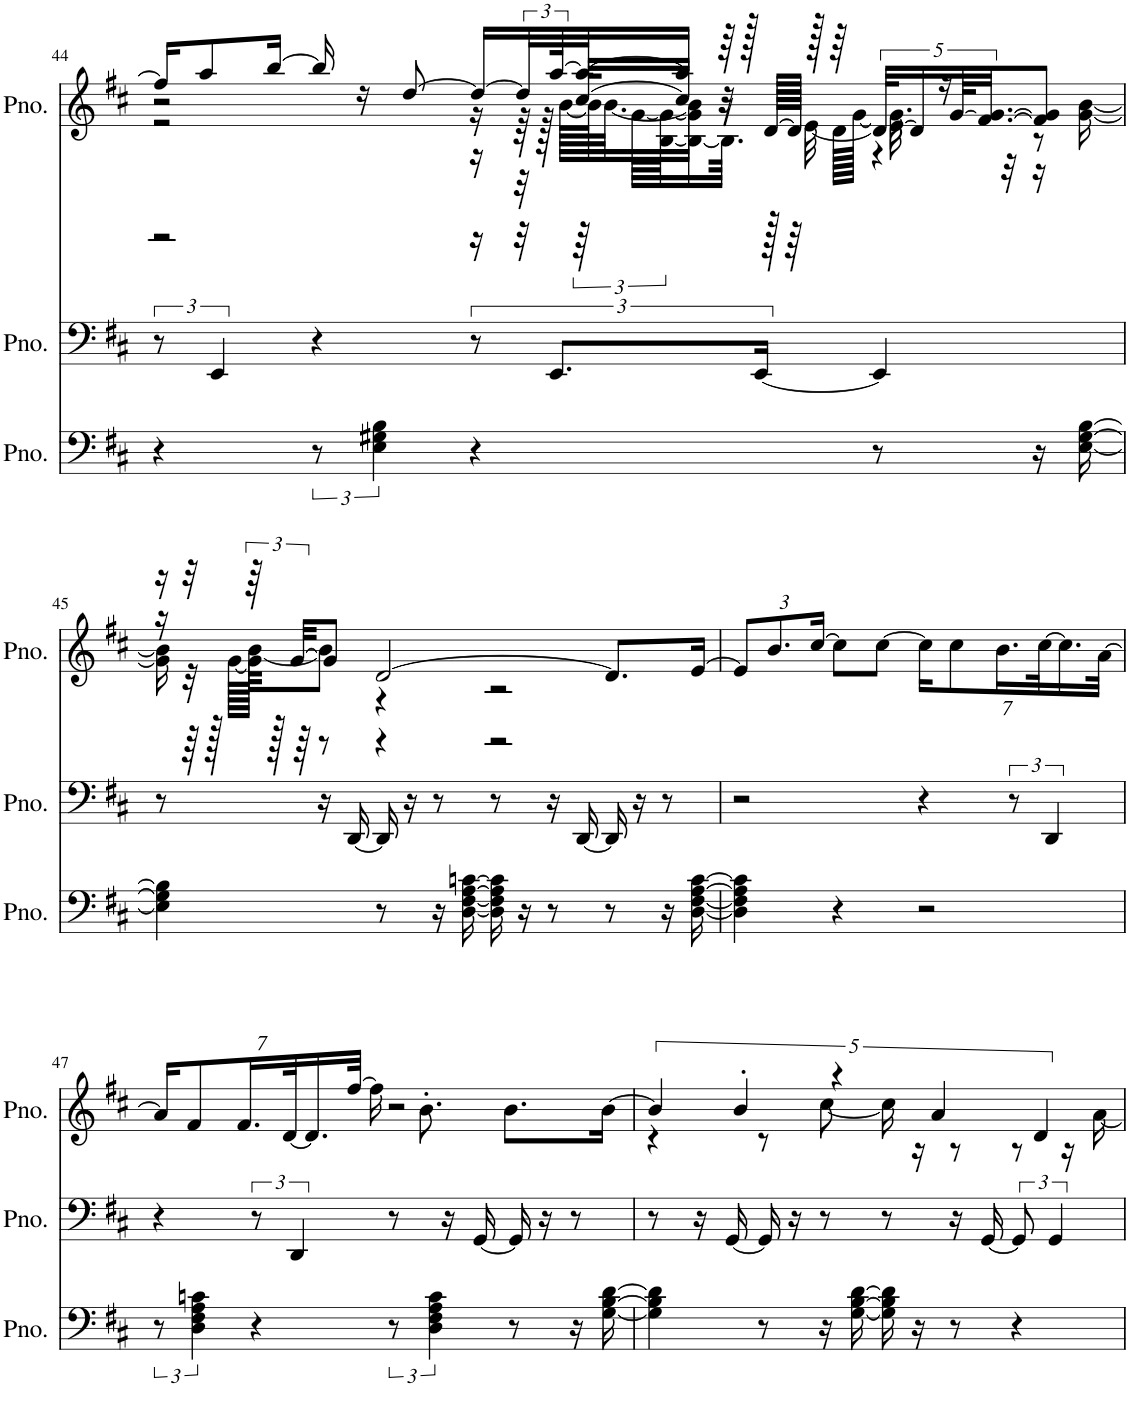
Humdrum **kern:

**kern	**kern	**kern
*part3	*part2	*part1
*staff3	*staff2	*staff1
*I"Piano	*I"Piano	*I"Piano
*I'Pno.	*I'Pno.	*I'Pno.
!!LO:PB:g=z
*clefF4	*clefF4	*clefG2
*k[f#c#]	*k[f#c#]	*k[f#c#]
*M4/4	*M4/4	*M4/4
=44	=44	=44
*	*	*^
*	*	*	*^
*	*	*	*	*^
4r	12r	16ff#/KL]	2r	2r	2r
.	.	8aa/	.	.	.
.	6EE/	.	.	.	.
.	.	[16bb/Jk	.	.	.
12r	4r	16bb/]	.	.	.
.	.	16r	.	.	.
6E\ 6G#X\ 6B\	.	.	.	.	.
.	.	[8dd/	.	.	.
4r	12r	16dd/LL_	16r	16r	16r
.	.	48dd/L]	64r	32r	32r
.	.	.	128r	.	.
.	12.EE/L	[96aa/K	.	.	.
.	.	.	[128b\LLLLL	.	.
.	.	32aa/J_	128b\J]	[32cc#/KLL	96r
.	.	.	[64.b\JJ	.	.
.	.	.	.	.	[96g\LLLL
.	.	.	.	.	[96B\ 96g\_JJ
.	.	16aa/JJ]	16b\JJ]	16cc#/JJ]	16B\_ 16g\]
.	.	64r	32r	16r	64.B\JJkk]
.	.	128r	.	.	.
.	[24EE/Jk	.	.	.	.
.	.	[128d/LLLLL	.	.	128r
.	.	128d/JJJJJ]	[32e\	.	64r
.	.	128r	.	.	.
.	.	64r	.	.	128d\LLLLL
.	.	.	.	.	[128g\JJJJJ
8r	4EE/]	[40d/KLL	16e\]	4r	16.g\]
.	.	20d/]	.	.	.
.	.	.	16r	.	.
.	.	[80g/KL	.	.	.
.	.	[40.f#/ 40.g/_JJ	.	.	.
.	.	.	.	.	32r
16r	.	8f#/] 8g/]J	8r	.	16r
[16E\ [16G#\ [16B\	.	.	.	.	[16g\ [16b\
*	*	*	*	*v	*v
!!LO:LB:g=z
=45	=45	=45	=45	=45
4E\] 4G#\] 4B\]	8r	16r	16r	16g\] 16b\]
.	.	32r	32r	64r
.	.	.	.	128r
.	.	.	.	[128g\LLLLL
.	.	96r	[32b\KKL	128g\JJJJJ]
.	.	.	.	128r
.	.	[48g/KKL	.	.
.	.	.	.	64r
.	16r	8g/J]	8b\J]	8r
.	[16DD/	.	.	.
8r	16DD/]	[2d/	4r	4r
.	16r	.	.	.
16r	8r	.	.	.
[16D\ [16F#\ [16A\ [16cn\	.	.	.	.
16D\] 16F#\] 16A\] 16c\]	8r	.	2r	2r
16r	.	.	.	.
8r	16r	.	.	.
.	[16DD/	.	.	.
8r	16DD/]	8.d/L]	.	.
.	16r	.	.	.
16r	8r	.	.	.
[16D\ [16F#\ [16A\ [16c\	.	[16e/Jk	.	.
*	*	*v	*v	*v
=46	=46	=46
*	*	*Xbrackettup
4D\] 4F#\] 4A\] 4c\]	2r	12e/L]
.	.	12.b/
.	.	[24cc#/Jk
4r	.	8cc#\L]
.	.	[8cc#\J
2r	4r	14cc#\KL]
.	.	7cc#\
.	.	14.b\L
.	12r	.
.	.	[28cc#\K
.	6DD/	.
.	.	14.cc#\]
.	.	[28a\JJk
!!LO:LB:g=z
=47	=47	=47
12r	4r	14a/KL]
.	.	7f#/
6D\ 6F#\ 6A\ 6cn\	.	.
.	.	14.f#/L
4r	12r	.
.	.	[28d/K
.	6DD/	.
.	.	14.d/]
.	.	[28ff#/JJk
12r	8r	16ff#\]
.	.	2r
6D\ 6F#\ 6A\ 6c\	.	.
.	16r	.
.	[16GG/	.
8r	16GG/]	.
.	16r	.
16r	8r	.
[16G\ [16B\ [16d\	.	.
2ryy	2ryy	.
.	.	8.b'\
.	.	8.b\L
.	.	[16b\Jk
=48	=48	=48
*	*	*brackettup
*	*	*^
4G\] 4B\] 4d\]	8r	5b/]	4r
.	16r	.	.
.	[16GG/	.	.
.	.	5b'/	.
8r	16GG/]	.	8r
.	16r	.	.
16r	8r	.	[8cc#\
.	.	5r	.
[16G\ [16B\ [16d\	.	.	.
16G\] 16B\] 16d\]	8r	.	16cc#\]
16r	.	.	16r
.	.	5a/	.
8r	16r	.	8r
.	[16GG/	.	.
4r	12GG/]	.	8r
.	.	5d/	.
.	6GG/	.	.
.	.	.	16r
.	.	.	[16a\
*	*	*v	*v
=	=	=
*-	*-	*-
